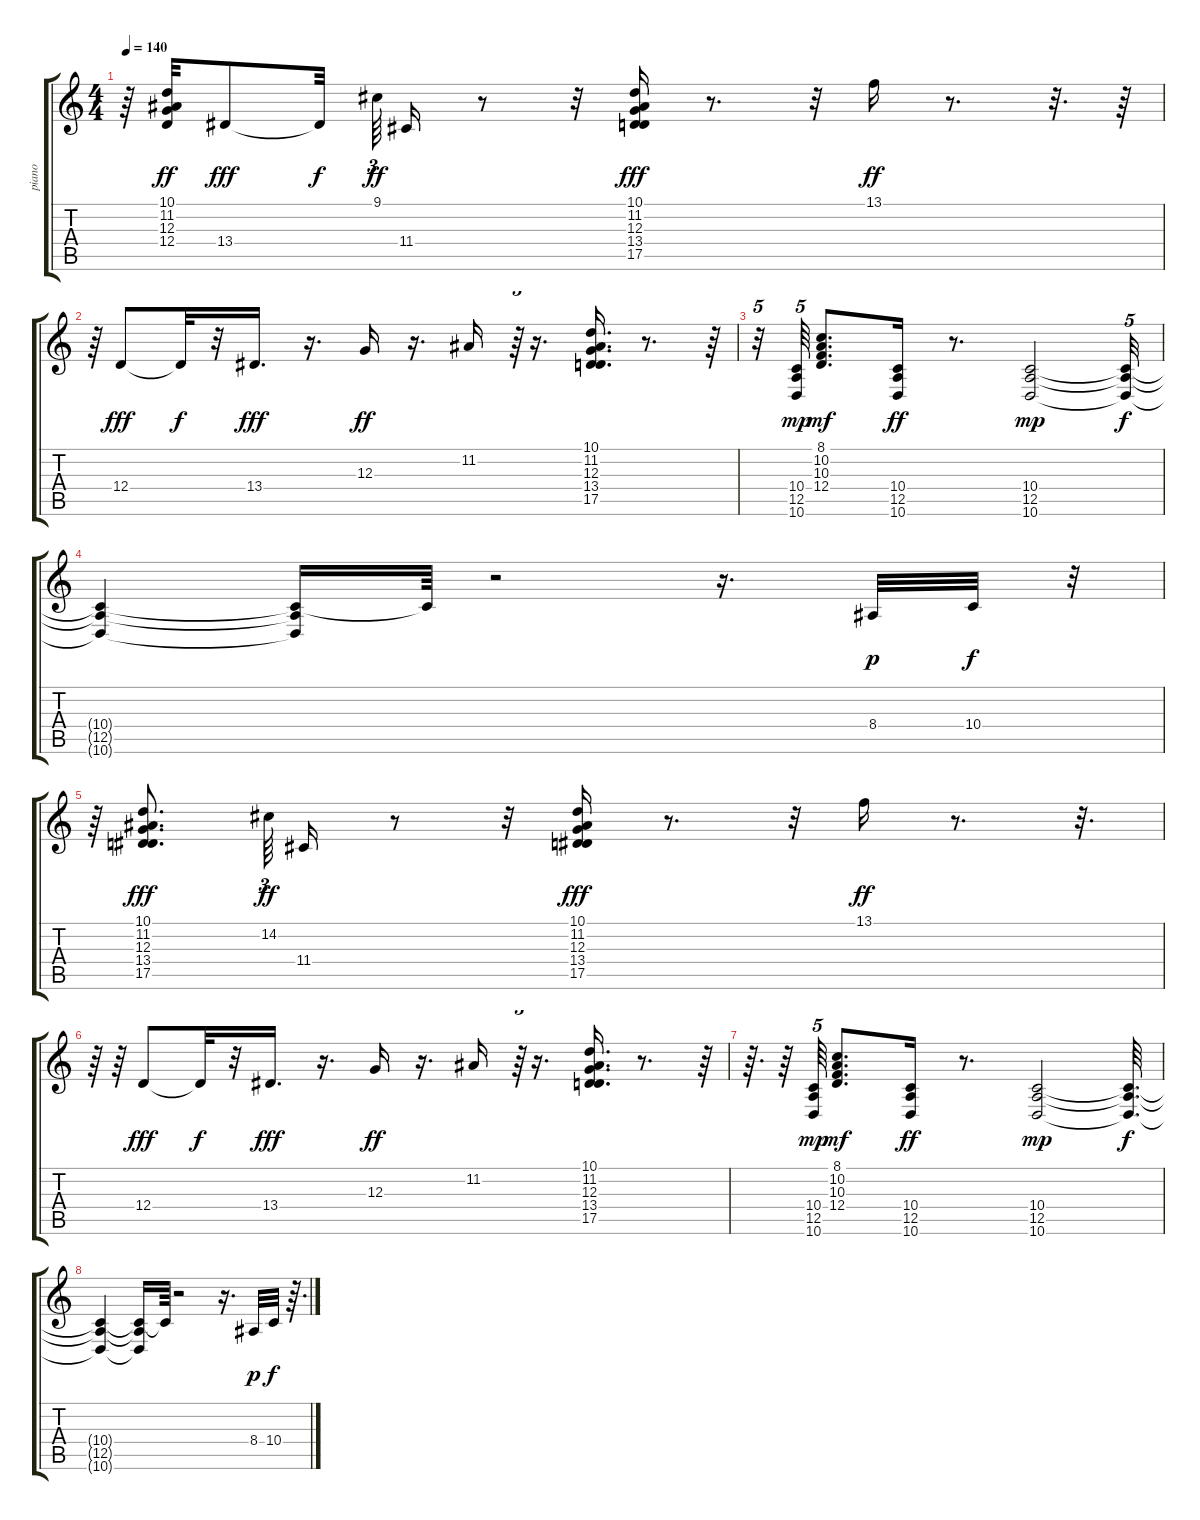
\track ("piano" "piano") {instrument acousticgrandpiano}
\staff {score tabs}
\tuning (E4 B3 G3 D3 A2 E2) {hide}
\ts (4 4)
\tempo 140
\clef g2
\ks c
r.64{dy f} (10.1 11.2 12.3 12.4).32{dy ff} 13.4.8{dy fff} 13.4{t}.32{dy f beam splitsecondary} 9.1.64{tu (3 2) dy ff} 11.4.16 r.8 r.32 (10.1 11.2 12.3 13.4 17.5).16{dy fff} r.8{d} r.32 13.1.16{dy ff} r.8{d} r.32{d} r.64 |
r.64 12.4.8{dy fff} 12.4{t}.32{dy f} r.32 13.4.16{d dy fff} r.16{d} 12.3.16{dy ff} r.16{d} 11.2.16 r.64{tu (3 2)} r.16{d} (10.1 11.2 12.3 13.4 17.5).16{d} r.8{d} r.64 |
r.32{tu (5 4)} (10.4 12.5 10.6).64{tu (5 4) dy mp} (8.1 10.2 10.3 12.4).8{d dy mf} (10.4 12.5 10.6).16{dy ff} r.8{d} (10.4 12.5 10.6).2{dy mp} (10.4{t} 12.5{t} 10.6{t}).32{tu (5 4) dy f} |
(10.4{t} 12.5{t} 10.6{t}).4 (10.4{t} 12.5{t} 10.6{t}).16 10.4{t}.64 r.2 r.16{d} 8.4.32{dy p} 10.4.32{dy f} r.32{tu (5 4)} |
r.64 (10.1 11.2 12.3 13.4 17.5).8{d dy fff} 14.2.64{tu (3 2) dy ff beam splitsecondary} 11.4.16 r.8 r.32 (10.1 11.2 12.3 13.4 17.5).16{dy fff} r.8{d} r.32 13.1.16{dy ff} r.8{d} r.32{d} |
r.64 r.64 12.4.8{dy fff} 12.4{t}.32{dy f} r.32 13.4.16{d dy fff} r.16{d} 12.3.16{dy ff} r.16{d} 11.2.16 r.64{tu (3 2)} r.16{d} (10.1 11.2 12.3 13.4 17.5).16{d} r.8{d} r.64 |
r.64{d} r.64 (10.4 12.5 10.6).64{tu (5 4) dy mp} (8.1 10.2 10.3 12.4).8{d dy mf} (10.4 12.5 10.6).16{dy ff} r.8{d} (10.4 12.5 10.6).2{dy mp} (10.4{t} 12.5{t} 10.6{t}).64{d dy f} |
(10.4{t} 12.5{t} 10.6{t}).4 (10.4{t} 12.5{t} 10.6{t}).16 10.4{t}.64 r.2 r.16{d} 8.4.32{dy p} 10.4.32{dy f} r.64{d}
